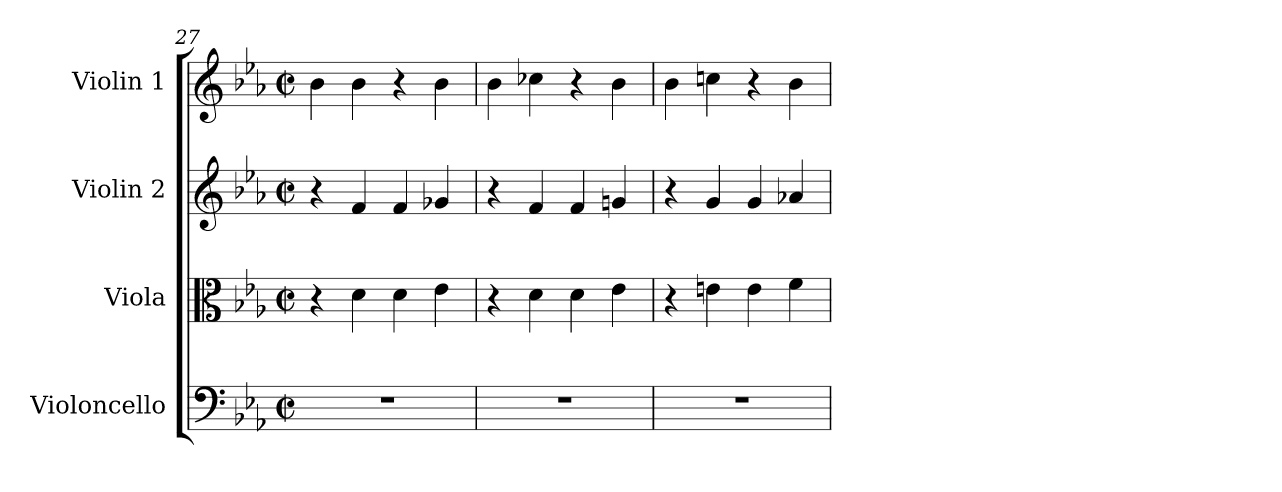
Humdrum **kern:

**kern	**kern	**kern	**kern
*part4	*part3	*part2	*part1
*staff4	*staff3	*staff2	*staff1
*I"Violoncello	*I"Viola	*I"Violin 2	*I"Violin 1
*I'Vc	*I'Vla	*I'Vln	*I'Vln
*clefF4	*clefC3	*clefG2	*clefG2
*k[b-e-a-]	*k[b-e-a-]	*k[b-e-a-]	*k[b-e-a-]
*M2/2	*M2/2	*M2/2	*M2/2
*met(c|)	*met(c|)	*met(c|)	*met(c|)
=27	=27	=27	=27
1r	4r	4r	4b-\
.	4d\	4f/	4b-\
.	4d\	4f/	4r
.	4e-\	4g-X/	4b-\
=28	=28	=28	=28
1r	4r	4r	4b-\
.	4d\	4f/	4cc-X\
.	4d\	4f/	4r
.	4e-\	4gn/	4b-\
=29	=29	=29	=29
1r	4r	4r	4b-\
.	4en\	4g/	4ccn\
.	4e\	4g/	4r
.	4f\	4a-X/	4b-\
=	=	=	=
*-	*-	*-	*-
